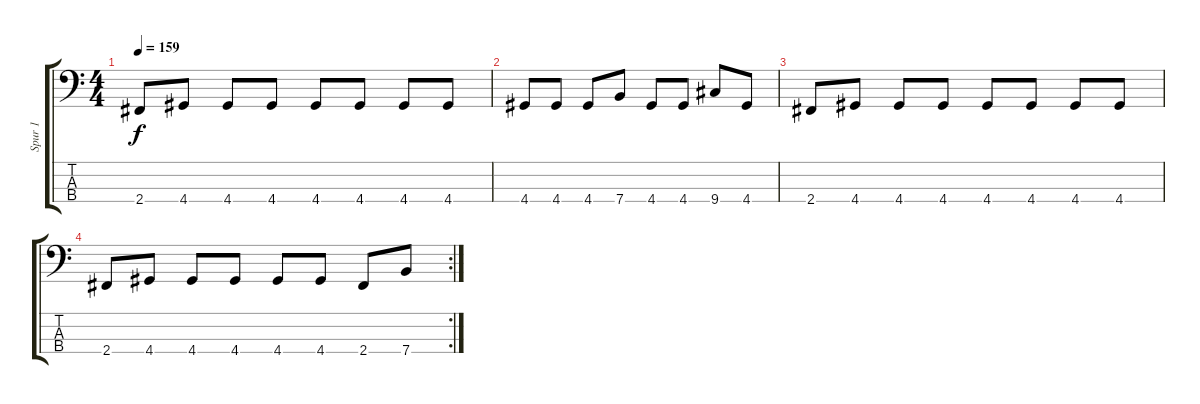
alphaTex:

\track ("Spur 1" "Spur 1") {instrument electricbassfinger}
\staff {score tabs}
\tuning (G2 D2 A1 E1) {hide}
\ts (4 4)
\tempo 159
\clef f4
\ks c
2.4.8{dy f} 4.4.8 4.4.8 4.4.8 4.4.8 4.4.8 4.4.8 4.4.8 |
4.4.8 4.4.8 4.4.8 7.4.8 4.4.8 4.4.8 9.4.8 4.4.8 |
2.4.8 4.4.8 4.4.8 4.4.8 4.4.8 4.4.8 4.4.8 4.4.8 |
\rc 2
2.4.8 4.4.8 4.4.8 4.4.8 4.4.8 4.4.8 2.4.8 7.4.8
